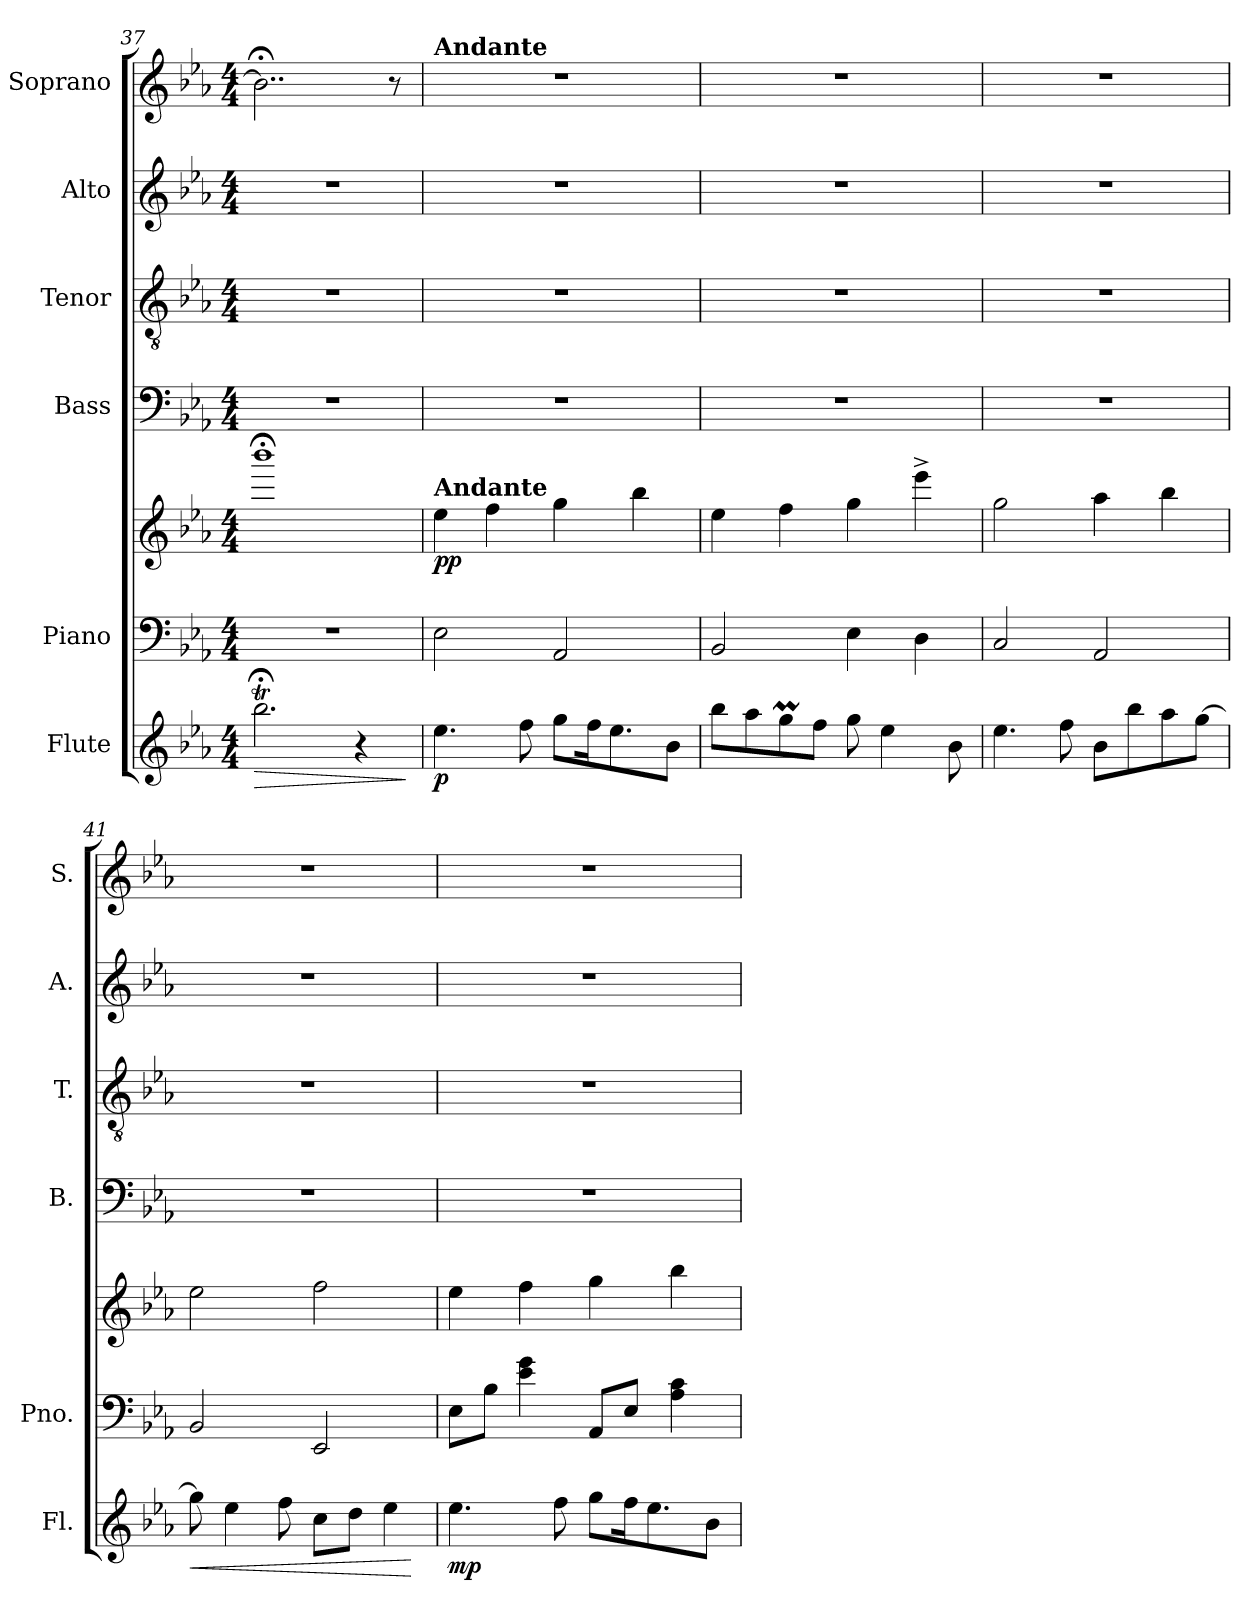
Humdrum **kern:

**kern	**dynam	**kern	**kern	**dynam	**kern	**kern	**kern	**kern
*part6	*part6	*part5	*part5	*part5	*part4	*part3	*part2	*part1
*staff7	*staff7	*staff6	*staff5	*staff5/6	*staff4	*staff3	*staff2	*staff1
*I"Flute	*	*I"Piano	*	*	*I"Bass	*I"Tenor	*I"Alto	*I"Soprano
*I'Fl.	*	*I'Pno.	*	*	*I'B.	*I'T.	*I'A.	*I'S.
*clefG2	*	*clefF4	*clefG2	*	*clefF4	*clefGv2	*clefG2	*clefG2
*k[b-e-a-]	*	*k[b-e-a-]	*k[b-e-a-]	*	*k[b-e-a-]	*k[b-e-a-]	*k[b-e-a-]	*k[b-e-a-]
*M4/4	*	*M4/4	*M4/4	*	*M4/4	*M4/4	*M4/4	*M4/4
=37	=37	=37	=37	=37	=37	=37	=37	=37
!	!LO:HP:b	!	!	!	!	!	!	!
2.bb-;<T\	>	1r	1bbb-;<	.	1r	1r	1r	2..b-;<\]
4r	.	.	.	.	.	.	.	.
.	.	.	.	.	.	.	.	8r
.	]	.	.	.	.	.	.	.
!!LO:LB:g=z
=38	=38	=38	=38	=38	=38	=38	=38	=38
!!LO:REH:place=s1:a:B:fs=14:t=C
!!LO:REH:place=s5:a:B:fs=14:t=C
!	!	!	!	!	!	!	!	!LO:TX:a:B:t=Andante
!	!	!	!LO:TX:a:B:t=Andante	!	!	!	!	!
!	!LO:DY:b	!	!	!LO:DY:b	!	!	!	!
4.ee-\	p	2E-\	4ee-\	pp	1r	1r	1r	1r
.	.	.	4ff\	.	.	.	.	.
8ff\	.	.	.	.	.	.	.	.
8gg\L	.	2AA-/	4gg\	.	.	.	.	.
16ff\K	.	.	.	.	.	.	.	.
8.ee-\	.	.	.	.	.	.	.	.
.	.	.	4bb-\	.	.	.	.	.
8b-\J	.	.	.	.	.	.	.	.
=39	=39	=39	=39	=39	=39	=39	=39	=39
8bb-\L	.	2BB-/	4ee-\	.	1r	1r	1r	1r
8aa-\	.	.	.	.	.	.	.	.
8ggm\	.	.	4ff\	.	.	.	.	.
8ff\J	.	.	.	.	.	.	.	.
8gg\	.	4E-\	4gg\	.	.	.	.	.
4ee-\	.	.	.	.	.	.	.	.
.	.	4D\	4eee-^\	.	.	.	.	.
8b-\	.	.	.	.	.	.	.	.
=40	=40	=40	=40	=40	=40	=40	=40	=40
4.ee-\	.	2C/	2gg\	.	1r	1r	1r	1r
8ff\	.	.	.	.	.	.	.	.
8b-\L	.	2AA-/	4aa-\	.	.	.	.	.
8bb-\	.	.	.	.	.	.	.	.
8aa-\	.	.	4bb-\	.	.	.	.	.
[8gg\J	.	.	.	.	.	.	.	.
=41	=41	=41	=41	=41	=41	=41	=41	=41
!	!LO:HP:b	!	!	!	!	!	!	!
8gg\]	<	2BB-/	2ee-\	.	1r	1r	1r	1r
4ee-\	.	.	.	.	.	.	.	.
8ff\	.	.	.	.	.	.	.	.
8cc\L	.	2EE-/	2ff\	.	.	.	.	.
8dd\J	.	.	.	.	.	.	.	.
4ee-\	.	.	.	.	.	.	.	.
.	[	.	.	.	.	.	.	.
!!LO:LB:g=z
=42	=42	=42	=42	=42	=42	=42	=42	=42
!	!LO:DY:b	!	!	!	!	!	!	!
4.ee-\	mp	8E-\L	4ee-\	.	1r	1r	1r	1r
.	.	8B-\J	.	.	.	.	.	.
.	.	4e-\ 4g\	4ff\	.	.	.	.	.
8ff\	.	.	.	.	.	.	.	.
8gg\L	.	8AA-/L	4gg\	.	.	.	.	.
16ff\K	.	8E-/J	.	.	.	.	.	.
8.ee-\	.	.	.	.	.	.	.	.
.	.	4A-\ 4c\	4bb-\	.	.	.	.	.
8b-\J	.	.	.	.	.	.	.	.
=	=	=	=	=	=	=	=	=
*-	*-	*-	*-	*-	*-	*-	*-	*-
